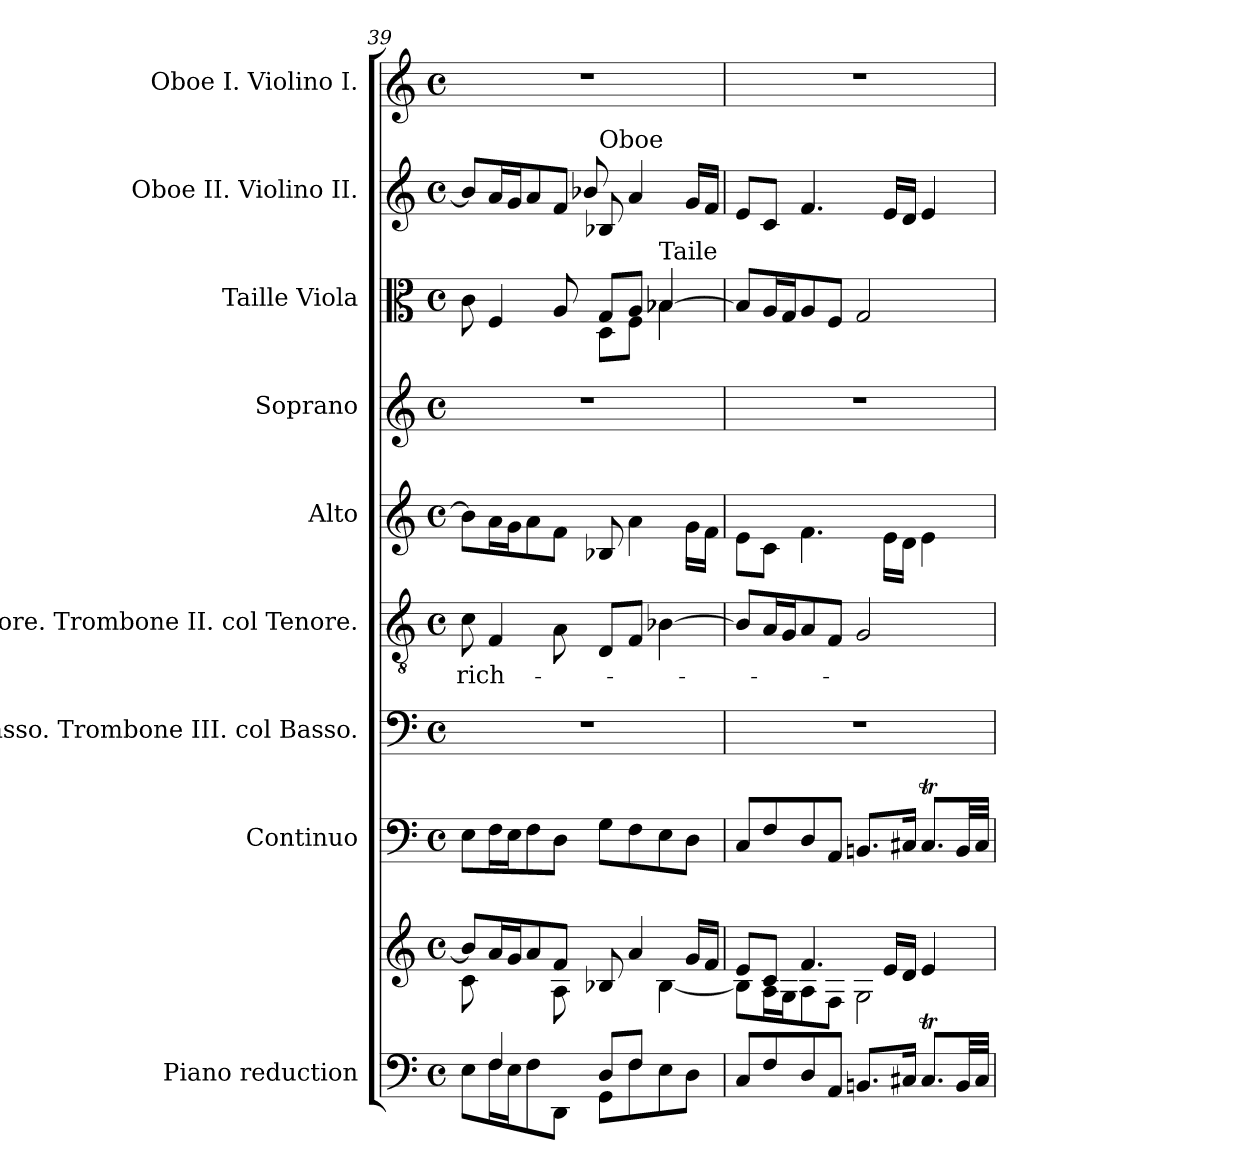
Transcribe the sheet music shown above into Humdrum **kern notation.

**kern	**kern	**kern	**kern	**kern	**text	**kern	**kern	**kern	**kern	**kern
*part9	*part9	*part8	*part7	*part6	*part6	*part5	*part4	*part3	*part2	*part1
*staff10	*staff9	*staff8	*staff7	*staff6	*staff6	*staff5	*staff4	*staff3	*staff2	*staff1
*I"Piano reduction	*	*I"Continuo	*I"Basso. Trombone III. col Basso.	*I"Tenore. Trombone II. col Tenore.	*	*I"Alto	*I"Soprano	*I"Taille Viola	*I"Oboe II. Violino II.	*I"Oboe I. Violino I.
*I'Pno	*	*	*	*	*	*	*	*	*I'Ob	*I'Ob
*clefF4	*clefG2	*clefF4	*clefF4	*clefGv2	*	*clefG2	*clefG2	*clefC3	*clefG2	*clefG2
*k[]	*k[]	*k[]	*k[]	*k[]	*	*k[]	*k[]	*k[]	*k[]	*k[]
*M4/4	*M4/4	*M4/4	*M4/4	*M4/4	*	*M4/4	*M4/4	*M4/4	*M4/4	*M4/4
*met(c)	*met(c)	*met(c)	*met(c)	*met(c)	*	*met(c)	*met(c)	*met(c)	*met(c)	*met(c)
=39	=39	=39	=39	=39	=39	=39	=39	=39	=39	=39
*^	*^	*	*	*	*	*	*	*	*	*
!	!	!	!	!	!	!	!LO:LY:b	!	!	!	!	!
*	*	*	*	*	*	*	*	*	*	*^	*^	*
8ryy	8E\L	8b-/L]	8c\	8E\L	1r	8c\	-rich-	8b-\L]	1r	8c\	2ryy	8b-/L]	2ryy	1r
4F/	16F\L	16a/L	4ryy	16F\L	.	4F/	.	16a\L	.	4F/	.	16a/L	.	.
.	16E\J	16g/J	.	16E\J	.	.	.	16g\J	.	.	.	16g/J	.	.
.	8F\	8a/	.	8F\	.	.	.	8a\	.	.	.	8a/	.	.
8ryy	8DD\J	8f/J	8A\	8D\J	.	8A\	.	8f\J	.	8A/	.	8f/J	.	.
!	!	!	!	!	!	!	!	!	!	!	!	!LO:TX:a:t=Oboe	!	!
8D/L	8GG\L	8B-X/	4ryy	8G\L	.	8D/L	.	8B-X/	.	8G/L	8D\L	8B-X/	8b-X!/	.
8F/J	8F\	4a/	.	8F\	.	8F/J	.	4a\	.	8A/J	8F\J	4a/	8ryy	.
!	!	!	!	!	!	!	!	!	!	!LO:TX:a:t=Taile	!	!	!	!
4ryy	8E\	.	[4B-\	8E\	.	[4B-X\	.	.	.	[4B-X\	4B-!/	.	4ryy	.
.	8D\J	16g/LL	.	8D\J	.	.	.	16g\LL	.	.	.	16g/LL	.	.
.	.	16f/JJ	.	.	.	.	.	16f\JJ	.	.	.	16f/JJ	.	.
*	*	*	*	*	*	*	*	*	*	*v	*v	*	*	*
*v	*v	*	*	*	*	*	*	*	*	*	*v	*v	*
!!LO:PB:g=z
=40	=40	=40	=40	=40	=40	=40	=40	=40	=40	=40	=40
8C/L	8e/L	8B-\L]	8C/L	1r	8B-/L]	.	8e\L	1r	8B-/L]	8e/L	1r
8F/	8c/J	16A\L	8F/	.	16A/L	.	8c\J	.	16A/L	8c/J	.
.	.	16G\J	.	.	16G/J	.	.	.	16G/J	.	.
8D/	4.f/	8A\	8D/	.	8A/	.	4.f\	.	8A/	4.f/	.
8AA/J	.	8F\J	8AA/J	.	8F/J	.	.	.	8F/J	.	.
8.BBn/L	.	2G\	8.BBn/L	.	2G/	.	.	.	2G/	.	.
.	16e/LL	.	.	.	.	.	16e\LL	.	.	16e/LL	.
16C#X/Jk	16d/JJ	.	16C#X/Jk	.	.	.	16d\JJ	.	.	16d/JJ	.
8.C#t/L	4e/	.	8.C#t/L	.	.	.	4e\	.	.	4e/	.
32BB/LL	.	.	32BB/LL	.	.	.	.	.	.	.	.
32C#/JJJ	.	.	32C#/JJJ	.	.	.	.	.	.	.	.
*	*v	*v	*	*	*	*	*	*	*	*	*
=	=	=	=	=	=	=	=	=	=	=
*-	*-	*-	*-	*-	*-	*-	*-	*-	*-	*-
